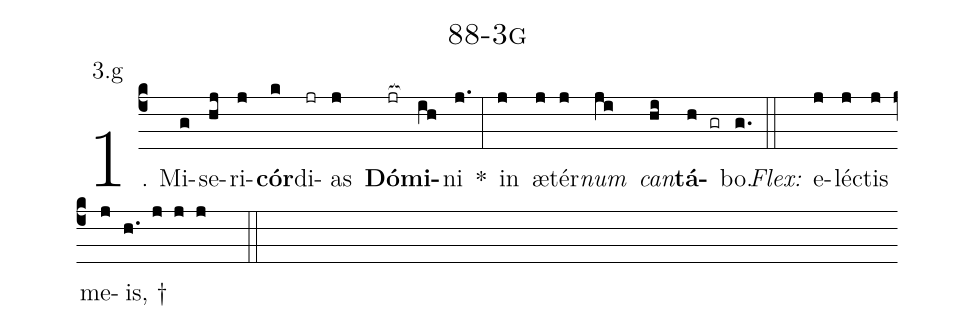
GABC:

name: 88-3g;
annotation: 3.g;
%%
(c4)1. Mi(g)se(hj)ri(j)<b>cór</b>(k)di(jr)as(j) <b>Dó</b>(jr[ocb:1{])<b>mi</b>(ih[ocb:0}])ni(j.) *(:) in(j) æ(j)tér(j)<i>num</i>(ji) <i>can</i>(hi)<b>tá</b>(h gr)bo.(g.) (::)
<i>Flex:</i>()  e(j)léc(j)tis(j) me(j)is, †(h. j j j  ::)
